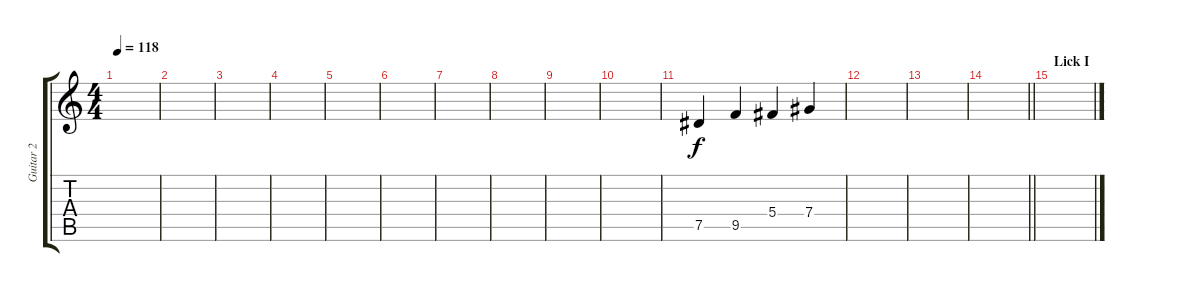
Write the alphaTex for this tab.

\track ("Guitar 2" "Guitar 2") {instrument distortionguitar}
\staff {score tabs}
\tuning (Eb4 Bb3 Gb3 Db3 Ab2 Eb2) {hide}
\ts (4 4)
\tempo 118
\clef g2
\ks c
|
|
|
|
|
|
|
|
|
|
7.5.4 9.5.4 5.4.4 7.4.4 |
|
|
\barLineRight lightlight
|
\section ("" "Lick I")
